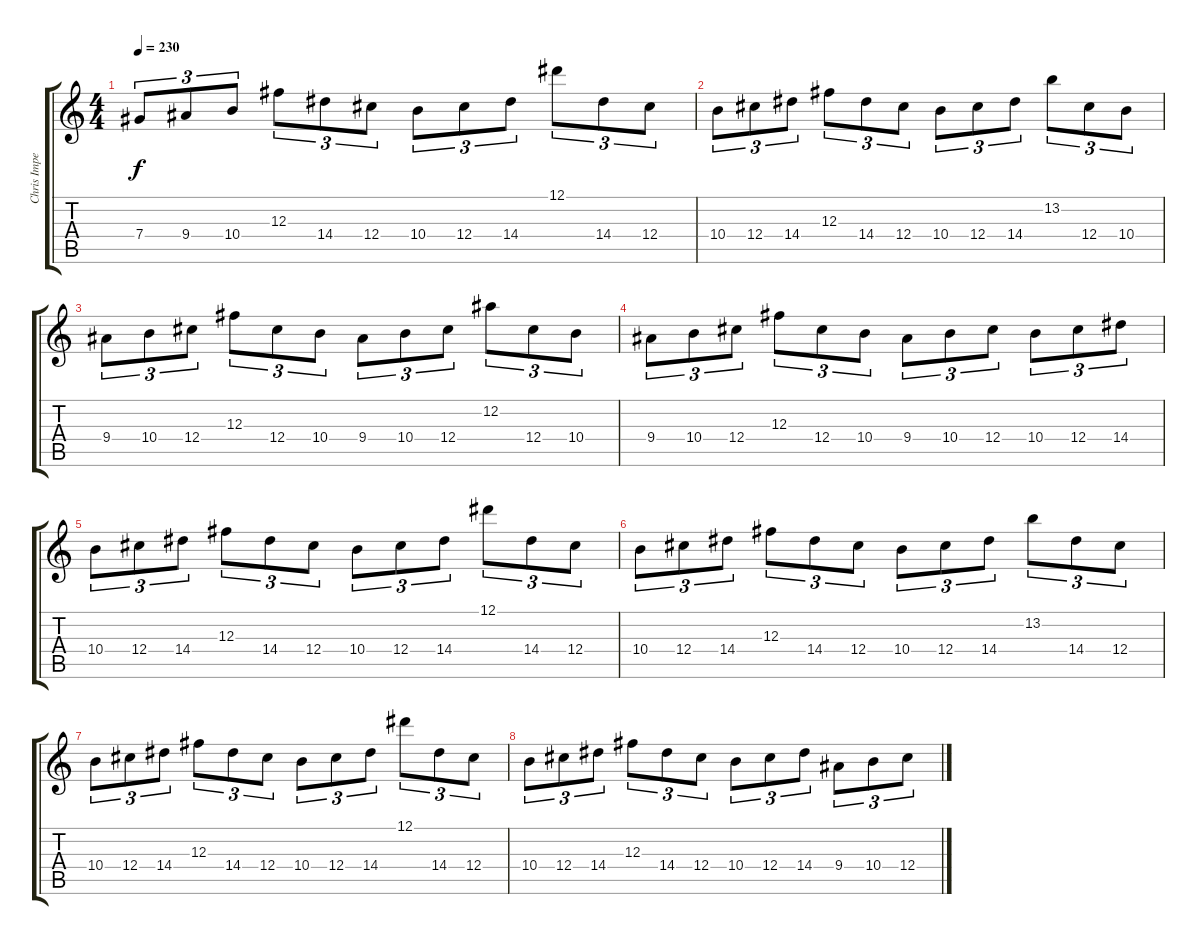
\track ("Chris Impellitteri" "Chris Impe") {instrument distortionguitar}
\staff {score tabs}
\tuning (Eb4 Bb3 Gb3 Db3 Ab2 Eb2) {hide}
\ts (4 4)
\tempo 230
\clef g2
\ks c
7.4.8{tu (3 2) dy f} 9.4.8{tu (3 2)} 10.4.8{tu (3 2)} 12.3.8{tu (3 2)} 14.4.8{tu (3 2)} 12.4.8{tu (3 2)} 10.4.8{tu (3 2)} 12.4.8{tu (3 2)} 14.4.8{tu (3 2)} 12.1.8{tu (3 2)} 14.4.8{tu (3 2)} 12.4.8{tu (3 2)} |
10.4.8{tu (3 2)} 12.4.8{tu (3 2)} 14.4.8{tu (3 2)} 12.3.8{tu (3 2)} 14.4.8{tu (3 2)} 12.4.8{tu (3 2)} 10.4.8{tu (3 2)} 12.4.8{tu (3 2)} 14.4.8{tu (3 2)} 13.2.8{tu (3 2)} 12.4.8{tu (3 2)} 10.4.8{tu (3 2)} |
9.4.8{tu (3 2)} 10.4.8{tu (3 2)} 12.4.8{tu (3 2)} 12.3.8{tu (3 2)} 12.4.8{tu (3 2)} 10.4.8{tu (3 2)} 9.4.8{tu (3 2)} 10.4.8{tu (3 2)} 12.4.8{tu (3 2)} 12.2.8{tu (3 2)} 12.4.8{tu (3 2)} 10.4.8{tu (3 2)} |
9.4.8{tu (3 2)} 10.4.8{tu (3 2)} 12.4.8{tu (3 2)} 12.3.8{tu (3 2)} 12.4.8{tu (3 2)} 10.4.8{tu (3 2)} 9.4.8{tu (3 2)} 10.4.8{tu (3 2)} 12.4.8{tu (3 2)} 10.4.8{tu (3 2)} 12.4.8{tu (3 2)} 14.4.8{tu (3 2)} |
10.4.8{tu (3 2)} 12.4.8{tu (3 2)} 14.4.8{tu (3 2)} 12.3.8{tu (3 2)} 14.4.8{tu (3 2)} 12.4.8{tu (3 2)} 10.4.8{tu (3 2)} 12.4.8{tu (3 2)} 14.4.8{tu (3 2)} 12.1.8{tu (3 2)} 14.4.8{tu (3 2)} 12.4.8{tu (3 2)} |
10.4.8{tu (3 2)} 12.4.8{tu (3 2)} 14.4.8{tu (3 2)} 12.3.8{tu (3 2)} 14.4.8{tu (3 2)} 12.4.8{tu (3 2)} 10.4.8{tu (3 2)} 12.4.8{tu (3 2)} 14.4.8{tu (3 2)} 13.2.8{tu (3 2)} 14.4.8{tu (3 2)} 12.4.8{tu (3 2)} |
10.4.8{tu (3 2)} 12.4.8{tu (3 2)} 14.4.8{tu (3 2)} 12.3.8{tu (3 2)} 14.4.8{tu (3 2)} 12.4.8{tu (3 2)} 10.4.8{tu (3 2)} 12.4.8{tu (3 2)} 14.4.8{tu (3 2)} 12.1.8{tu (3 2)} 14.4.8{tu (3 2)} 12.4.8{tu (3 2)} |
10.4.8{tu (3 2)} 12.4.8{tu (3 2)} 14.4.8{tu (3 2)} 12.3.8{tu (3 2)} 14.4.8{tu (3 2)} 12.4.8{tu (3 2)} 10.4.8{tu (3 2)} 12.4.8{tu (3 2)} 14.4.8{tu (3 2)} 9.4.8{tu (3 2)} 10.4.8{tu (3 2)} 12.4.8{tu (3 2)}
